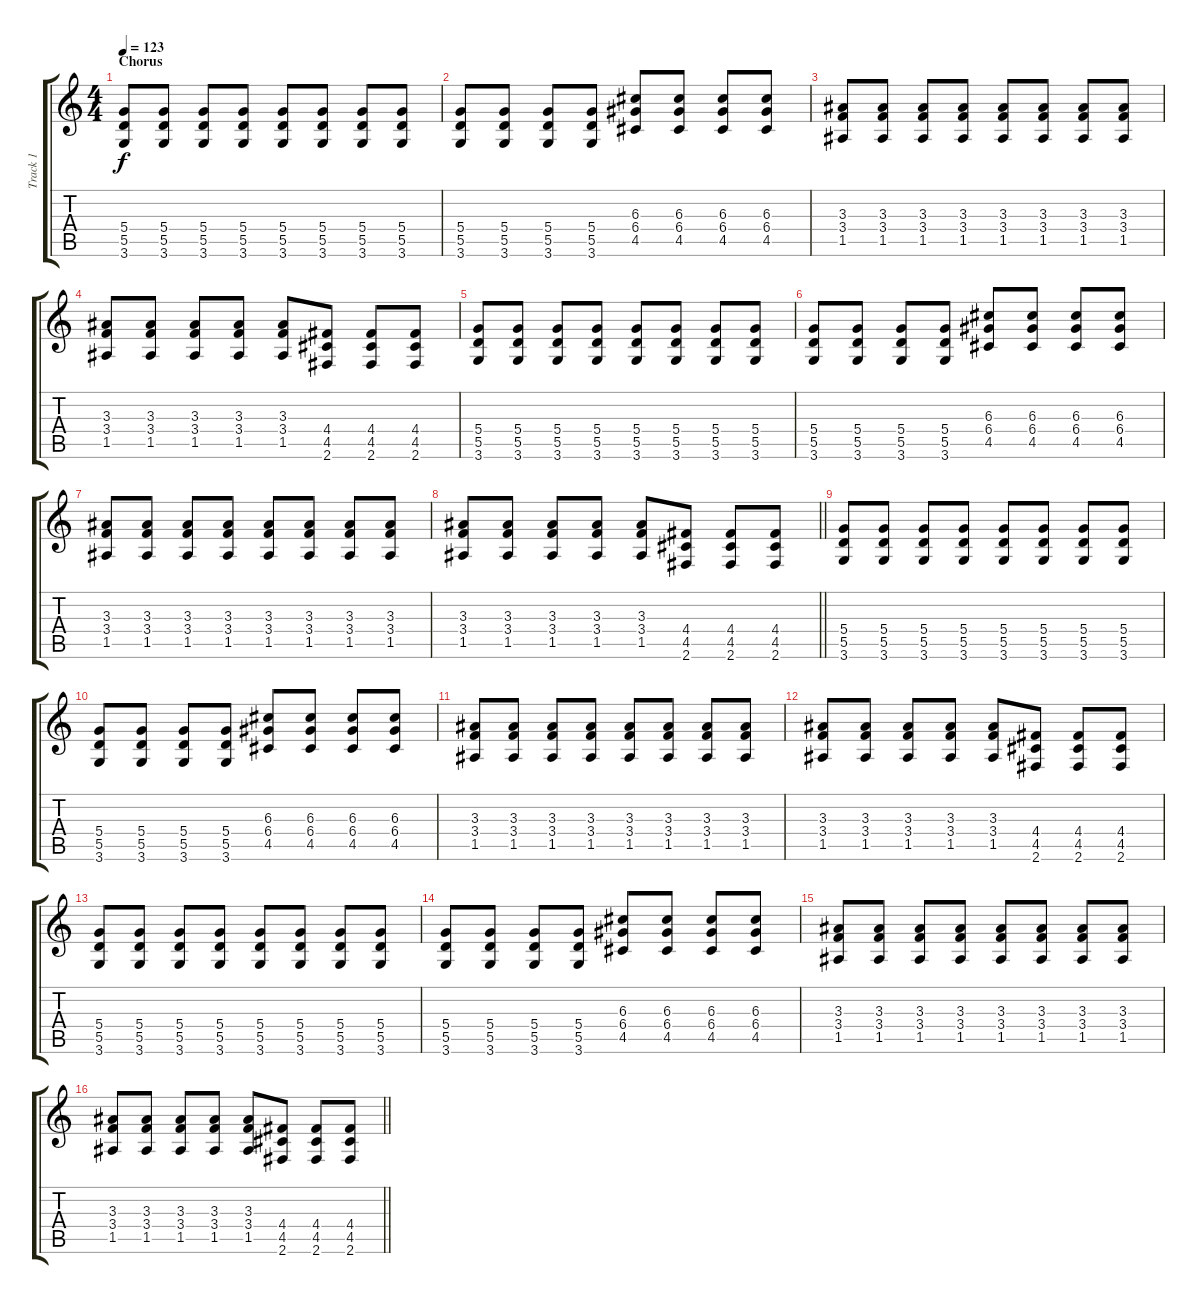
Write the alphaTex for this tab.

\track ("Track 1" "Track 1") {instrument overdrivenguitar}
\staff {score tabs}
\tuning (E4 B3 G3 D3 A2 E2) {hide}
\ts (4 4)
\section ("" "Chorus")
\tempo 123
\clef g2
\ks c
(5.4 5.5 3.6).8{dy f} (5.4 5.5 3.6).8 (5.4 5.5 3.6).8 (5.4 5.5 3.6).8 (5.4 5.5 3.6).8 (5.4 5.5 3.6).8 (5.4 5.5 3.6).8 (5.4 5.5 3.6).8 |
(5.4 5.5 3.6).8 (5.4 5.5 3.6).8 (5.4 5.5 3.6).8 (5.4 5.5 3.6).8 (6.3 6.4 4.5).8 (6.3 6.4 4.5).8 (6.3 6.4 4.5).8 (6.3 6.4 4.5).8 |
(3.3 3.4 1.5).8 (3.3 3.4 1.5).8 (3.3 3.4 1.5).8 (3.3 3.4 1.5).8 (3.3 3.4 1.5).8 (3.3 3.4 1.5).8 (3.3 3.4 1.5).8 (3.3 3.4 1.5).8 |
(3.3 3.4 1.5).8 (3.3 3.4 1.5).8 (3.3 3.4 1.5).8 (3.3 3.4 1.5).8 (3.3 3.4 1.5).8 (4.4 4.5 2.6).8 (4.4 4.5 2.6).8 (4.4 4.5 2.6).8 |
(5.4 5.5 3.6).8 (5.4 5.5 3.6).8 (5.4 5.5 3.6).8 (5.4 5.5 3.6).8 (5.4 5.5 3.6).8 (5.4 5.5 3.6).8 (5.4 5.5 3.6).8 (5.4 5.5 3.6).8 |
(5.4 5.5 3.6).8 (5.4 5.5 3.6).8 (5.4 5.5 3.6).8 (5.4 5.5 3.6).8 (6.3 6.4 4.5).8 (6.3 6.4 4.5).8 (6.3 6.4 4.5).8 (6.3 6.4 4.5).8 |
(3.3 3.4 1.5).8 (3.3 3.4 1.5).8 (3.3 3.4 1.5).8 (3.3 3.4 1.5).8 (3.3 3.4 1.5).8 (3.3 3.4 1.5).8 (3.3 3.4 1.5).8 (3.3 3.4 1.5).8 |
\barLineRight lightlight
(3.3 3.4 1.5).8 (3.3 3.4 1.5).8 (3.3 3.4 1.5).8 (3.3 3.4 1.5).8 (3.3 3.4 1.5).8 (4.4 4.5 2.6).8 (4.4 4.5 2.6).8 (4.4 4.5 2.6).8 |
(5.4 5.5 3.6).8 (5.4 5.5 3.6).8 (5.4 5.5 3.6).8 (5.4 5.5 3.6).8 (5.4 5.5 3.6).8 (5.4 5.5 3.6).8 (5.4 5.5 3.6).8 (5.4 5.5 3.6).8 |
(5.4 5.5 3.6).8 (5.4 5.5 3.6).8 (5.4 5.5 3.6).8 (5.4 5.5 3.6).8 (6.3 6.4 4.5).8 (6.3 6.4 4.5).8 (6.3 6.4 4.5).8 (6.3 6.4 4.5).8 |
(3.3 3.4 1.5).8 (3.3 3.4 1.5).8 (3.3 3.4 1.5).8 (3.3 3.4 1.5).8 (3.3 3.4 1.5).8 (3.3 3.4 1.5).8 (3.3 3.4 1.5).8 (3.3 3.4 1.5).8 |
(3.3 3.4 1.5).8 (3.3 3.4 1.5).8 (3.3 3.4 1.5).8 (3.3 3.4 1.5).8 (3.3 3.4 1.5).8 (4.4 4.5 2.6).8 (4.4 4.5 2.6).8 (4.4 4.5 2.6).8 |
(5.4 5.5 3.6).8 (5.4 5.5 3.6).8 (5.4 5.5 3.6).8 (5.4 5.5 3.6).8 (5.4 5.5 3.6).8 (5.4 5.5 3.6).8 (5.4 5.5 3.6).8 (5.4 5.5 3.6).8 |
(5.4 5.5 3.6).8 (5.4 5.5 3.6).8 (5.4 5.5 3.6).8 (5.4 5.5 3.6).8 (6.3 6.4 4.5).8 (6.3 6.4 4.5).8 (6.3 6.4 4.5).8 (6.3 6.4 4.5).8 |
(3.3 3.4 1.5).8 (3.3 3.4 1.5).8 (3.3 3.4 1.5).8 (3.3 3.4 1.5).8 (3.3 3.4 1.5).8 (3.3 3.4 1.5).8 (3.3 3.4 1.5).8 (3.3 3.4 1.5).8 |
\barLineRight lightlight
(3.3 3.4 1.5).8 (3.3 3.4 1.5).8 (3.3 3.4 1.5).8 (3.3 3.4 1.5).8 (3.3 3.4 1.5).8 (4.4 4.5 2.6).8 (4.4 4.5 2.6).8 (4.4 4.5 2.6).8
